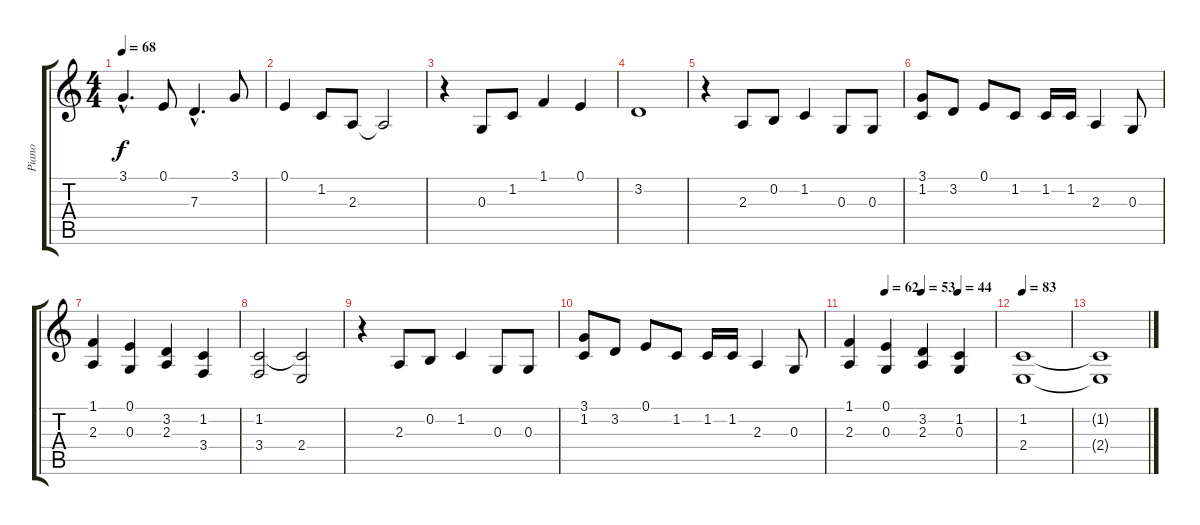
\track ("Piano" "Piano") {instrument brightacousticpiano}
\staff {score tabs}
\tuning (E4 B3 G3 D3 A2 E2) {hide}
\ts (4 4)
\tempo 68
\clef g2
\ks c
3.1{hac}.4{d dy f} 0.1.8 7.3{hac}.4{d} 3.1.8 |
0.1.4 1.2.8 2.3.8 2.3{t}.2 |
r.4 0.3.8 1.2.8 1.1.4 0.1.4 |
3.2.1 |
r.4 2.3.8 0.2.8 1.2.4 0.3.8 0.3.8 |
(3.1 1.2).8 3.2.8 0.1.8 1.2.8 1.2.16 1.2.16 2.3.4 0.3.8 |
(1.1 2.3).4 (0.1 0.3).4 (3.2 2.3).4 (1.2 3.4).4 |
(1.2 3.4).2 (1.2{t} 2.4).2 |
r.4 2.3.8 0.2.8 1.2.4 0.3.8 0.3.8 |
(3.1 1.2).8 3.2.8 0.1.8 1.2.8 1.2.16 1.2.16 2.3.4 0.3.8 |
\tempo (62 0.25)
\tempo (53 0.5)
\tempo (38 0.75)
\tempo (44 0.75)
(1.1 2.3).4 (0.1 0.3).4 (3.2 2.3).4 (1.2 0.3).4 |
\tempo 68
\tempo 83
(1.2 2.4).1 |
(1.2{t} 2.4{t}).1
